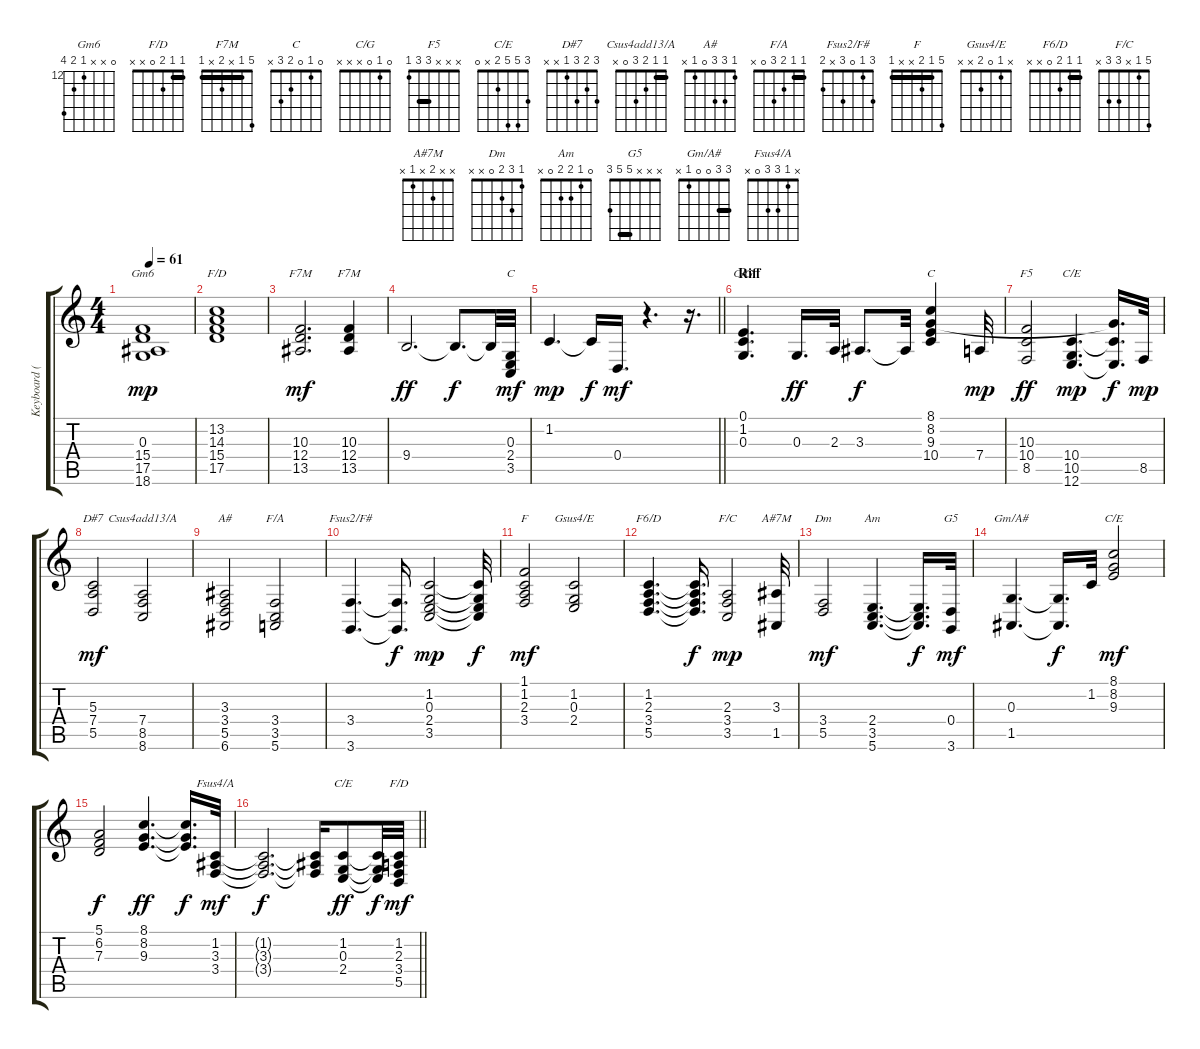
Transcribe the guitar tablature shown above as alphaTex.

\track ("Keyboard (Chords)" "Keyboard (") {instrument stringensemble2}
\staff {score tabs}
\tuning (E4 B3 G3 D3 A2 E2) {hide}
\chord ("Gm6" 0 x x 12 13 15) {firstfret 12}
\chord ("F/D" x 13 14 15 17 x) {firstfret 13}
\chord ("F7M" 0 x x 10 12 13) {firstfret 10}
\chord ("F7M" 5 1 x 2 x 1) {barre 1}
\chord ("C" x x 0 2 3 x)
\chord ("C/G" 0 1 0 x x x)
\chord ("C" 0 1 0 2 3 x)
\chord ("F5" x x x 3 3 1) {barre 3}
\chord ("C/E" x x x 10 10 12) {firstfret 10 barre 10}
\chord ("D#7" 3 2 3 1 x x)
\chord ("Csus4add13/A" 1 1 2 3 0 x) {barre 1}
\chord ("A#" 1 3 3 0 1 x)
\chord ("F/A" 1 1 2 3 0 x) {barre 1}
\chord ("Fsus2/F#" 3 1 0 3 x 2)
\chord ("F" 5 1 2 x x 1) {barre 1}
\chord ("Gsus4/E" x 1 0 2 x x)
\chord ("F6/D" 1 1 2 0 x x) {barre 1}
\chord ("F/C" 5 1 x 3 3 x)
\chord ("A#7M" x x 2 x 1 x)
\chord ("Dm" 1 3 2 0 x x)
\chord ("Am" 0 1 2 2 0 x)
\chord ("G5" x x x 5 5 3) {barre 5}
\chord ("Gm/A#" 3 3 0 0 1 x) {barre 3}
\chord ("C/E" 8 8 9 x x x) {firstfret 8 barre 8}
\chord ("Fsus4/A" x 1 3 3 0 x)
\chord ("C/E" 3 5 5 2 x 0)
\chord ("F/D" 1 1 2 0 x x) {barre 1}
\ts (4 4)
\tempo 61
\clef g2
\ks c
(0.3 15.4 17.5 18.6).1{ch "Gm6" dy mp} |
(13.2 14.3 15.4 17.5).1{ch "F/D"} |
(10.3 12.4 13.5).2{d ch "F7M" dy mf} (10.3 12.4 13.5).4{ch "F7M"} |
9.4.2{d dy ff} 9.4{t}.8{d dy f} 9.4{t}.32 (0.3 2.4 3.5).32{ch "C" dy mf} |
\barLineRight lightlight
1.2.4{d dy mp} 1.2{t}.16{dy f} 0.4.16{d dy mf} r.4{d} r.16{d} |
\section ("" "Riff")
(0.1 1.2 0.3).4{d ch "C/G"} 0.3.16{d dy ff} 2.3.32 3.3.8{d dy f} 3.3{t}.32 (8.1 8.2 9.3 10.4).4{ch "C"} 7.4.32{dy mp} |
(10.3 10.4 8.5).2{ch "F5" dy ff} (10.4 10.5 12.6).4{d ch "C/E" dy mp} (8.2{t} 10.4{t} 12.6{t}).16{d dy f} 8.5.32{dy mp} |
(5.3 7.4 5.5).2{ch "D#7" dy mf} (7.4 8.5 8.6).2{ch "Csus4add13/A"} |
(3.3 3.4 5.5 6.6).2{ch "A#"} (3.4 3.5 5.6).2{ch "F/A"} |
(3.4 3.6).4{d ch "Fsus2/F#"} (3.4{t} 3.6{t}).16{d dy f} (1.2 0.3 2.4 3.5).2{dy mp} (1.2{t} 0.3{t} 2.4{t} 3.5{t}).32{dy f} |
(1.1 1.2 2.3 3.4).2{ch "F" dy mf} (1.2 0.3 2.4).2{ch "Gsus4/E"} |
(1.2 2.3 3.4 5.5).4{d ch "F6/D"} (1.2{t} 2.3{t} 3.4{t} 5.5{t}).16{d dy f} (2.3 3.4 3.5).2{ch "F/C" dy mp} (3.3 1.5).32{ch "A#7M"} |
(3.4 5.5).2{ch "Dm" dy mf} (2.4 3.5 5.6).4{d ch "Am"} (2.4{t} 3.5{t} 5.6{t}).16{d dy f} (0.4 3.6).32{ch "G5" dy mf} |
(0.3 1.5).4{d ch "Gm/A#"} (0.3{t} 1.5{t}).16{d dy f} 1.2.32 (8.1 8.2 9.3).2{ch "C/E" dy mf} |
(5.1 6.2 7.3).2{dy f} (8.1 8.2 9.3).4{d dy ff} (8.1{t} 8.2{t} 9.3{t}).16{d dy f} (1.2 3.3 3.4).32{ch "Fsus4/A" dy mf} |
\barLineRight lightlight
(1.2{t} 3.3{t} 3.4{t}).2{d dy f} (1.2{t} 3.3{t} 3.4{t}).16 (1.2 0.3 2.4).8{ch "C/E" dy ff} (1.2{t} 0.3{t} 2.4{t}).32{dy f} (1.2 2.3 3.4 5.5).32{ch "F/D" dy mf}
